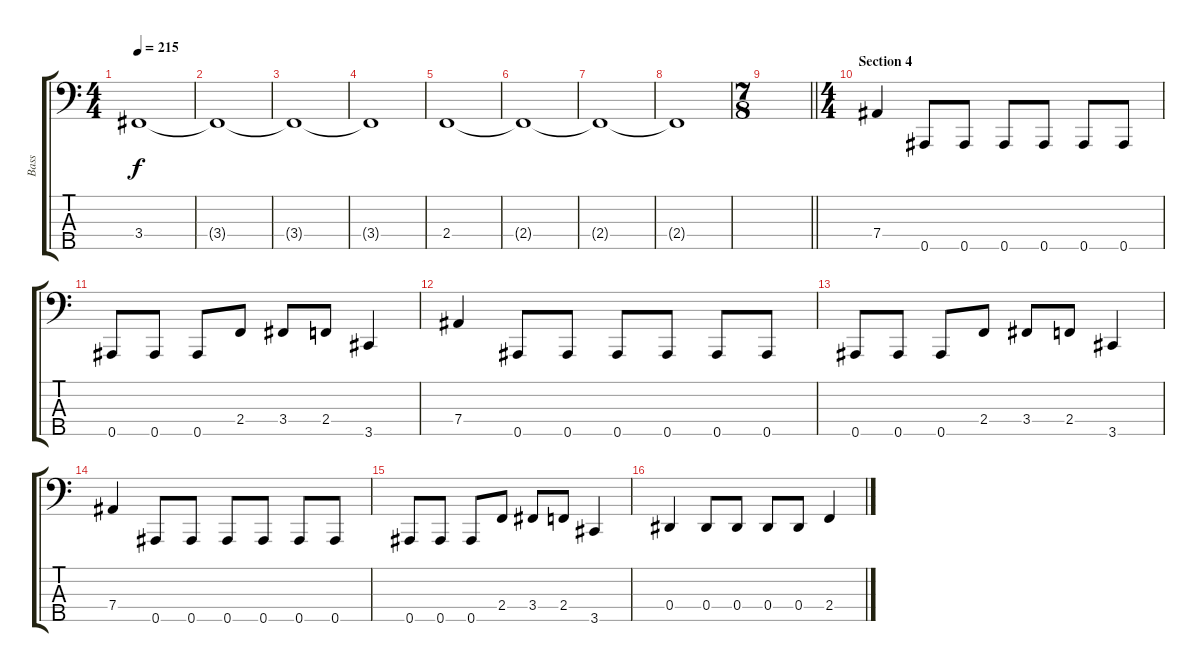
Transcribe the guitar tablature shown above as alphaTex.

\track ("Bass" "Bass") {instrument electricbassfinger}
\staff {score tabs}
\tuning (Gb2 Db2 Ab1 Eb1 Bb0) {hide}
\ts (4 4)
\tempo 215
\clef f4
\ks c
3.4.1{dy f} |
3.4{t}.1 |
3.4{t}.1 |
3.4{t}.1 |
2.4.1 |
2.4{t}.1 |
2.4{t}.1 |
2.4{t}.1 |
\ts (7 8)
\barLineRight lightlight
|
\ts (4 4)
\section ("" "Section 4")
7.4.4 0.5.8 0.5.8 0.5.8 0.5.8 0.5.8 0.5.8 |
0.5.8 0.5.8 0.5.8 2.4.8 3.4.8 2.4.8 3.5.4 |
7.4.4 0.5.8 0.5.8 0.5.8 0.5.8 0.5.8 0.5.8 |
0.5.8 0.5.8 0.5.8 2.4.8 3.4.8 2.4.8 3.5.4 |
7.4.4 0.5.8 0.5.8 0.5.8 0.5.8 0.5.8 0.5.8 |
0.5.8 0.5.8 0.5.8 2.4.8 3.4.8 2.4.8 3.5.4 |
0.4.4 0.4.8 0.4.8 0.4.8 0.4.8 2.4.4
